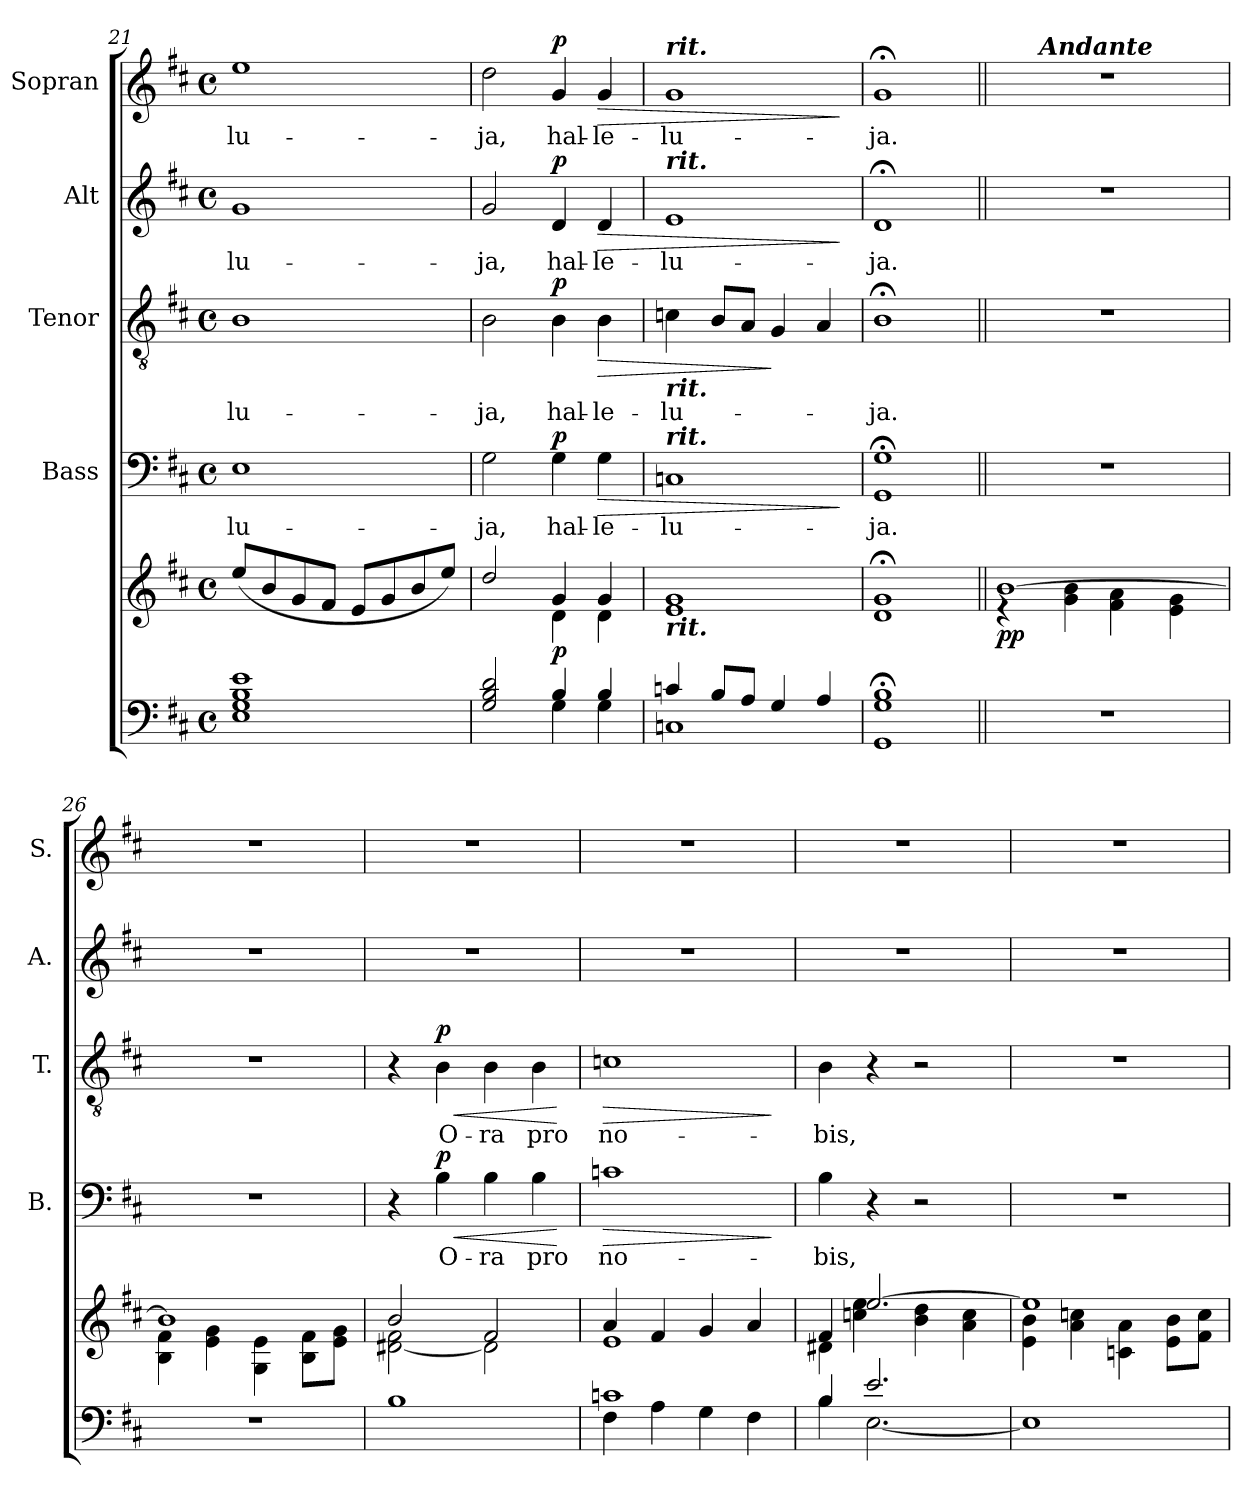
**kern	**kern	**dynam	**kern	**text	**dynam	**kern	**text	**dynam	**kern	**text	**dynam	**kern	**text	**dynam
*part5	*part5	*part5	*part4	*part4	*part4	*part3	*part3	*part3	*part2	*part2	*part2	*part1	*part1	*part1
*staff6	*staff5	*staff5/6	*staff4	*staff4	*staff4	*staff3	*staff3	*staff3	*staff2	*staff2	*staff2	*staff1	*staff1	*staff1
*	*	*	*I"Bass	*	*	*I"Tenor	*	*	*I"Alt	*	*	*I"Sopran	*	*
*	*	*	*I'B.	*	*	*I'T.	*	*	*I'A.	*	*	*I'S.	*	*
*clefF4	*clefG2	*	*clefF4	*	*	*clefGv2	*	*	*clefG2	*	*	*clefG2	*	*
*k[f#c#]	*k[f#c#]	*	*k[f#c#]	*	*	*k[f#c#]	*	*	*k[f#c#]	*	*	*k[f#c#]	*	*
*D:	*D:	*	*D:	*	*	*D:	*	*	*D:	*	*	*D:	*	*
*M4/4	*M4/4	*	*M4/4	*	*	*M4/4	*	*	*M4/4	*	*	*M4/4	*	*
*met(c)	*met(c)	*	*met(c)	*	*	*met(c)	*	*	*met(c)	*	*	*met(c)	*	*
=21	=21	=21	=21	=21	=21	=21	=21	=21	=21	=21	=21	=21	=21	=21
*^	*	*	*	*	*	*	*	*	*	*	*	*	*	*
!	!	!	!	!	!LO:LY:b	!	!	!LO:LY:b	!	!	!LO:LY:b	!	!	!LO:LY:b	!
1G 1B 1e	1E	(<8ee/L	.	1E	-lu-	.	1B	-lu-	.	1g	-lu-	.	1ee	-lu-	.
.	.	8b/	.	.	.	.	.	.	.	.	.	.	.	.	.
.	.	8g/	.	.	.	.	.	.	.	.	.	.	.	.	.
.	.	8f#/J	.	.	.	.	.	.	.	.	.	.	.	.	.
.	.	8e/L	.	.	.	.	.	.	.	.	.	.	.	.	.
.	.	8g/	.	.	.	.	.	.	.	.	.	.	.	.	.
.	.	8b/	.	.	.	.	.	.	.	.	.	.	.	.	.
.	.	8ee/J)	.	.	.	.	.	.	.	.	.	.	.	.	.
!!LO:PB:g=z
=22	=22	=22	=22	=22	=22	=22	=22	=22	=22	=22	=22	=22	=22	=22	=22
*	*	*^	*	*	*	*	*	*	*	*	*	*	*	*	*
!	!	!	!	!	!	!LO:LY:b	!	!	!LO:LY:b	!	!	!LO:LY:b	!	!	!LO:LY:b	!
2G/ 2B/ 2d/	2ryy	2dd/	2ryy	.	2G\	-ja,	.	2B\	-ja,	.	2g/	-ja,	.	2dd\	-ja,	.
!	!	!	!	!LO:DY:b	!	!LO:LY:b	!LO:DY:a	!	!LO:LY:b	!LO:DY:a	!	!LO:LY:b	!LO:DY:a	!	!LO:LY:b	!LO:DY:a
4B/	4G\	4g/	4d\	p	4G\	hal-	p	4B\	hal-	p	4d/	hal-	p	4g/	hal-	p
!	!	!	!	!	!	!LO:LY:b	!LO:HP:b	!	!LO:LY:b	!LO:HP:b	!	!LO:LY:b	!LO:HP:b	!	!LO:LY:b	!LO:HP:b
4B/	4G\	4g/	4d\	.	4G\	-le-	>	4B\	-le-	>	4d/	-le-	>	4g/	-le-	>
=23	=23	=23	=23	=23	=23	=23	=23	=23	=23	=23	=23	=23	=23	=23	=23	=23
!	!	!	!	!	!	!	!	!	!	!	!	!	!	!LO:TX:a:Bi:t=rit.	!	!
!	!	!	!	!	!	!	!	!	!	!	!LO:TX:a:Bi:t=rit.	!	!	!	!	!
!	!	!	!	!	!	!	!	!LO:TX:b:Bi:t=rit.	!	!	!	!	!	!	!	!
!	!	!	!	!	!LO:TX:a:Bi:t=rit.	!	!	!	!	!	!	!	!	!	!	!
!	!	!LO:TX:b:Bi:t=rit.	!	!	!	!	!	!	!	!	!	!	!	!	!	!
!	!	!	!	!	!	!LO:LY:b	!	!	!LO:LY:b	!	!	!LO:LY:b	!	!	!LO:LY:b	!
4cn/	1Cn	1g	1e	.	1Cn	-lu-	.	4cn\	-lu-	.	1e	-lu-	.	1g	-lu-	.
8B/L	.	.	.	.	.	.	.	8B/L	.	.	.	.	.	.	.	.
8A/J	.	.	.	.	.	.	.	8A/J	.	.	.	.	.	.	.	.
4G/	.	.	.	.	.	.	.	4G/	.	]	.	.	.	.	.	.
4A/	.	.	.	.	.	.	.	4A/	.	.	.	.	.	.	.	.
*v	*v	*	*	*	*	*	*	*	*	*	*	*	*	*	*	*
*	*v	*v	*	*	*	*	*	*	*	*	*	*	*	*	*
.	.	.	.	.	]	.	.	.	.	.	]	.	.	]
=24	=24	=24	=24	=24	=24	=24	=24	=24	=24	=24	=24	=24	=24	=24
*^	*^	*	*	*	*	*	*	*	*	*	*	*	*	*
!	!	!	!	!	!	!LO:LY:b	!	!	!LO:LY:b	!	!	!LO:LY:b	!	!	!LO:LY:b	!
1G;< 1B;<	1GG	1g;<	1d	.	1GG;< 1G;<	-ja.	.	1B;<	-ja.	.	1d;<	-ja.	.	1g;<	-ja.	.
=25||	=25||	=25||	=25||	=25||	=25||	=25||	=25||	=25||	=25||	=25||	=25||	=25||	=25||	=25||	=25||	=25||
!	!	!	!	!LO:DY:b	!	!	!	!	!	!	!	!	!	!	!	!
*v	*v	*	*	*	*	*	*	*	*	*	*	*	*	*^	*	*
1r	[>1b	4rd	pp	1r	.	.	1r	.	.	1r	.	.	1r	8ryy	.	.
.	.	.	.	.	.	.	.	.	.	.	.	.	.	32ryy	.	.
!	!	!	!	!	!	!	!	!	!	!	!	!	!	!LO:TX:a:Bi:t=Andante	!	!
.	.	.	.	.	.	.	.	.	.	.	.	.	.	2ryy	.	.
.	.	4g\ 4b\	.	.	.	.	.	.	.	.	.	.	.	.	.	.
.	.	4f#\ 4a\	.	.	.	.	.	.	.	.	.	.	.	.	.	.
.	.	.	.	.	.	.	.	.	.	.	.	.	.	4ryy	.	.
.	.	4e\ 4g\	.	.	.	.	.	.	.	.	.	.	.	.	.	.
.	.	.	.	.	.	.	.	.	.	.	.	.	.	16.ryy	.	.
*	*	*	*	*	*	*	*	*	*	*	*	*	*v	*v	*	*
=26	=26	=26	=26	=26	=26	=26	=26	=26	=26	=26	=26	=26	=26	=26	=26
1r	1b]	4B\ 4f#\	.	1r	.	.	1r	.	.	1r	.	.	1r	.	.
.	.	4e\ 4g\	.	.	.	.	.	.	.	.	.	.	.	.	.
.	.	4G\ 4e\	.	.	.	.	.	.	.	.	.	.	.	.	.
.	.	8B\ 8f#\L	.	.	.	.	.	.	.	.	.	.	.	.	.
.	.	8e\ 8g\J	.	.	.	.	.	.	.	.	.	.	.	.	.
=27	=27	=27	=27	=27	=27	=27	=27	=27	=27	=27	=27	=27	=27	=27	=27
1B	2b/	[<2d#X\ 2f#\	.	4r	.	.	4r	.	.	1r	.	.	1r	.	.
!	!	!	!	!	!LO:LY:b	!LO:HP:b	!	!LO:LY:b	!LO:HP:b	!	!	!	!	!	!
!	!	!	!	!	!	!LO:DY:n=1:a	!	!	!LO:DY:n=1:a	!	!	!	!	!	!
.	.	.	.	4B\	O-	< p	4B\	O-	< p	.	.	.	.	.	.
!	!	!	!	!	!LO:LY:b	!	!	!LO:LY:b	!	!	!	!	!	!	!
.	2f#/	2d#\]	.	4B\	-ra	.	4B\	-ra	.	.	.	.	.	.	.
!	!	!	!	!	!LO:LY:b	!	!	!LO:LY:b	!	!	!	!	!	!	!
.	.	.	.	4B\	pro	.	4B\	pro	.	.	.	.	.	.	.
*	*v	*v	*	*	*	*	*	*	*	*	*	*	*	*	*
.	.	.	.	.	[	.	.	[	.	.	.	.	.	.
=28	=28	=28	=28	=28	=28	=28	=28	=28	=28	=28	=28	=28	=28	=28
*^	*^	*	*	*	*	*	*	*	*	*	*	*	*	*
!	!	!	!	!	!	!LO:LY:b	!LO:HP:b	!	!LO:LY:b	!LO:HP:b	!	!	!	!	!	!
1cn	4F#\	4a/	1e	.	1cn	no-	>	1cn	no-	>	1r	.	.	1r	.	.
.	4A\	4f#/	.	.	.	.	.	.	.	.	.	.	.	.	.	.
.	4G\	4g/	.	.	.	.	.	.	.	.	.	.	.	.	.	.
.	4F#\	4a/	.	.	.	.	.	.	.	.	.	.	.	.	.	.
*v	*v	*	*	*	*	*	*	*	*	*	*	*	*	*	*	*
*	*v	*v	*	*	*	*	*	*	*	*	*	*	*	*	*
.	.	.	.	.	]	.	.	]	.	.	.	.	.	.
=29	=29	=29	=29	=29	=29	=29	=29	=29	=29	=29	=29	=29	=29	=29
*^	*^	*	*	*	*	*	*	*	*	*	*	*	*	*
!	!	!	!	!	!	!LO:LY:b	!	!	!LO:LY:b	!	!	!	!	!	!	!
4B/	4B\	4f#/	4d#X\	.	4B\	-bis,	.	4B\	-bis,	.	1r	.	.	1r	.	.
2.e/	[<2.E\	[>2.ee/	4ccn\ 4ee\	.	4r	.	.	4r	.	.	.	.	.	.	.	.
.	.	.	4b\ 4dd\	.	2r	.	.	2r	.	.	.	.	.	.	.	.
.	.	.	4a\ 4cc\	.	.	.	.	.	.	.	.	.	.	.	.	.
*v	*v	*	*	*	*	*	*	*	*	*	*	*	*	*	*	*
=30	=30	=30	=30	=30	=30	=30	=30	=30	=30	=30	=30	=30	=30	=30	=30
1E]	1ee]	4e\ 4b\	.	1r	.	.	1r	.	.	1r	.	.	1r	.	.
.	.	4a\ 4ccn\	.	.	.	.	.	.	.	.	.	.	.	.	.
.	.	4cn\ 4a\	.	.	.	.	.	.	.	.	.	.	.	.	.
.	.	8e\ 8b\L	.	.	.	.	.	.	.	.	.	.	.	.	.
.	.	8f#\ 8cc\J	.	.	.	.	.	.	.	.	.	.	.	.	.
*	*v	*v	*	*	*	*	*	*	*	*	*	*	*	*	*
=	=	=	=	=	=	=	=	=	=	=	=	=	=	=
*-	*-	*-	*-	*-	*-	*-	*-	*-	*-	*-	*-	*-	*-	*-
